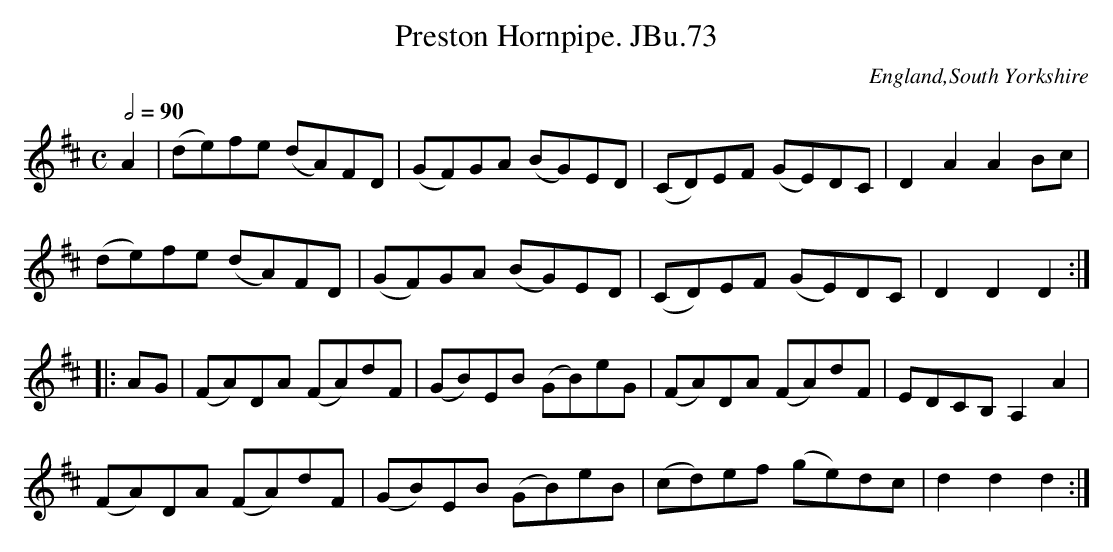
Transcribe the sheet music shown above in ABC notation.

X:1
T:Preston Hornpipe. JBu.73
O:England,South Yorkshire
M:C
L:1/8
Q:1/2=90
K:D
A2|(de)fe (dA)FD|(GF)GA (BG)ED|(CD)EF (GE)DC|D2A2A2Bc|
(de)fe (dA)FD|(GF)GA (BG)ED|(CD)EF (GE)DC|D2D2D2:|
|:AG|(FA)DA (FA)dF|(GB)EB (GB)eG|(FA)DA (FA)dF|EDCB, A,2A2|
(FA)DA (FA)dF|(GB)EB (GB)eB|(cd)ef (ge)dc|d2d2d2:|]
